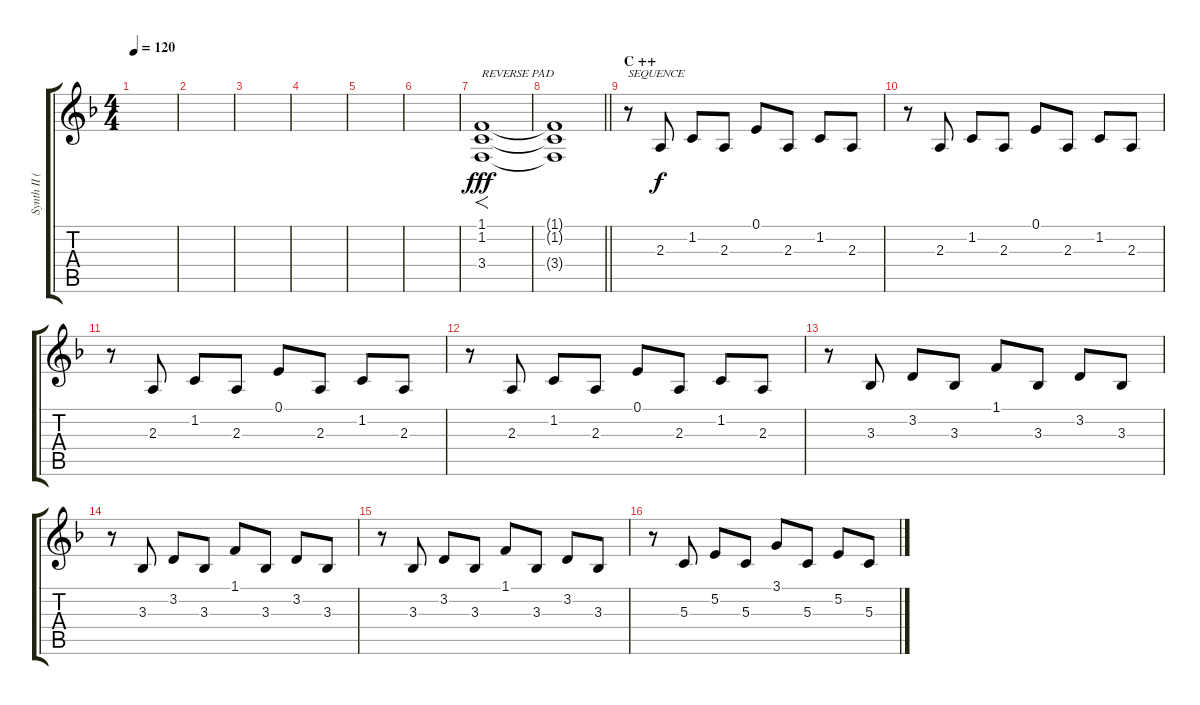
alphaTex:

\track ("Synth II (Kotobuki Tsumugi)" "Synth II (") {instrument pad1newage}
\staff {score tabs}
\tuning (E4 B3 G3 D3 A2 E2) {hide}
\ts (4 4)
\tempo 120
\clef g2
\ks f
|
|
|
|
|
|
(1.1 1.2 3.4).1{f txt "REVERSE PAD" dy fff} |
\barLineRight lightlight
(1.1{t} 1.2{t} 3.4{t}).1 |
\section ("" "C ++")
r.8{txt "SEQUENCE"} 2.3.8{dy f} 1.2.8 2.3.8 0.1.8 2.3.8 1.2.8 2.3.8 |
r.8 2.3.8 1.2.8 2.3.8 0.1.8 2.3.8 1.2.8 2.3.8 |
r.8 2.3.8 1.2.8 2.3.8 0.1.8 2.3.8 1.2.8 2.3.8 |
r.8 2.3.8 1.2.8 2.3.8 0.1.8 2.3.8 1.2.8 2.3.8 |
r.8 3.3.8 3.2.8 3.3.8 1.1.8 3.3.8 3.2.8 3.3.8 |
r.8 3.3.8 3.2.8 3.3.8 1.1.8 3.3.8 3.2.8 3.3.8 |
r.8 3.3.8 3.2.8 3.3.8 1.1.8 3.3.8 3.2.8 3.3.8 |
r.8 5.3.8 5.2.8 5.3.8 3.1.8 5.3.8 5.2.8 5.3.8
